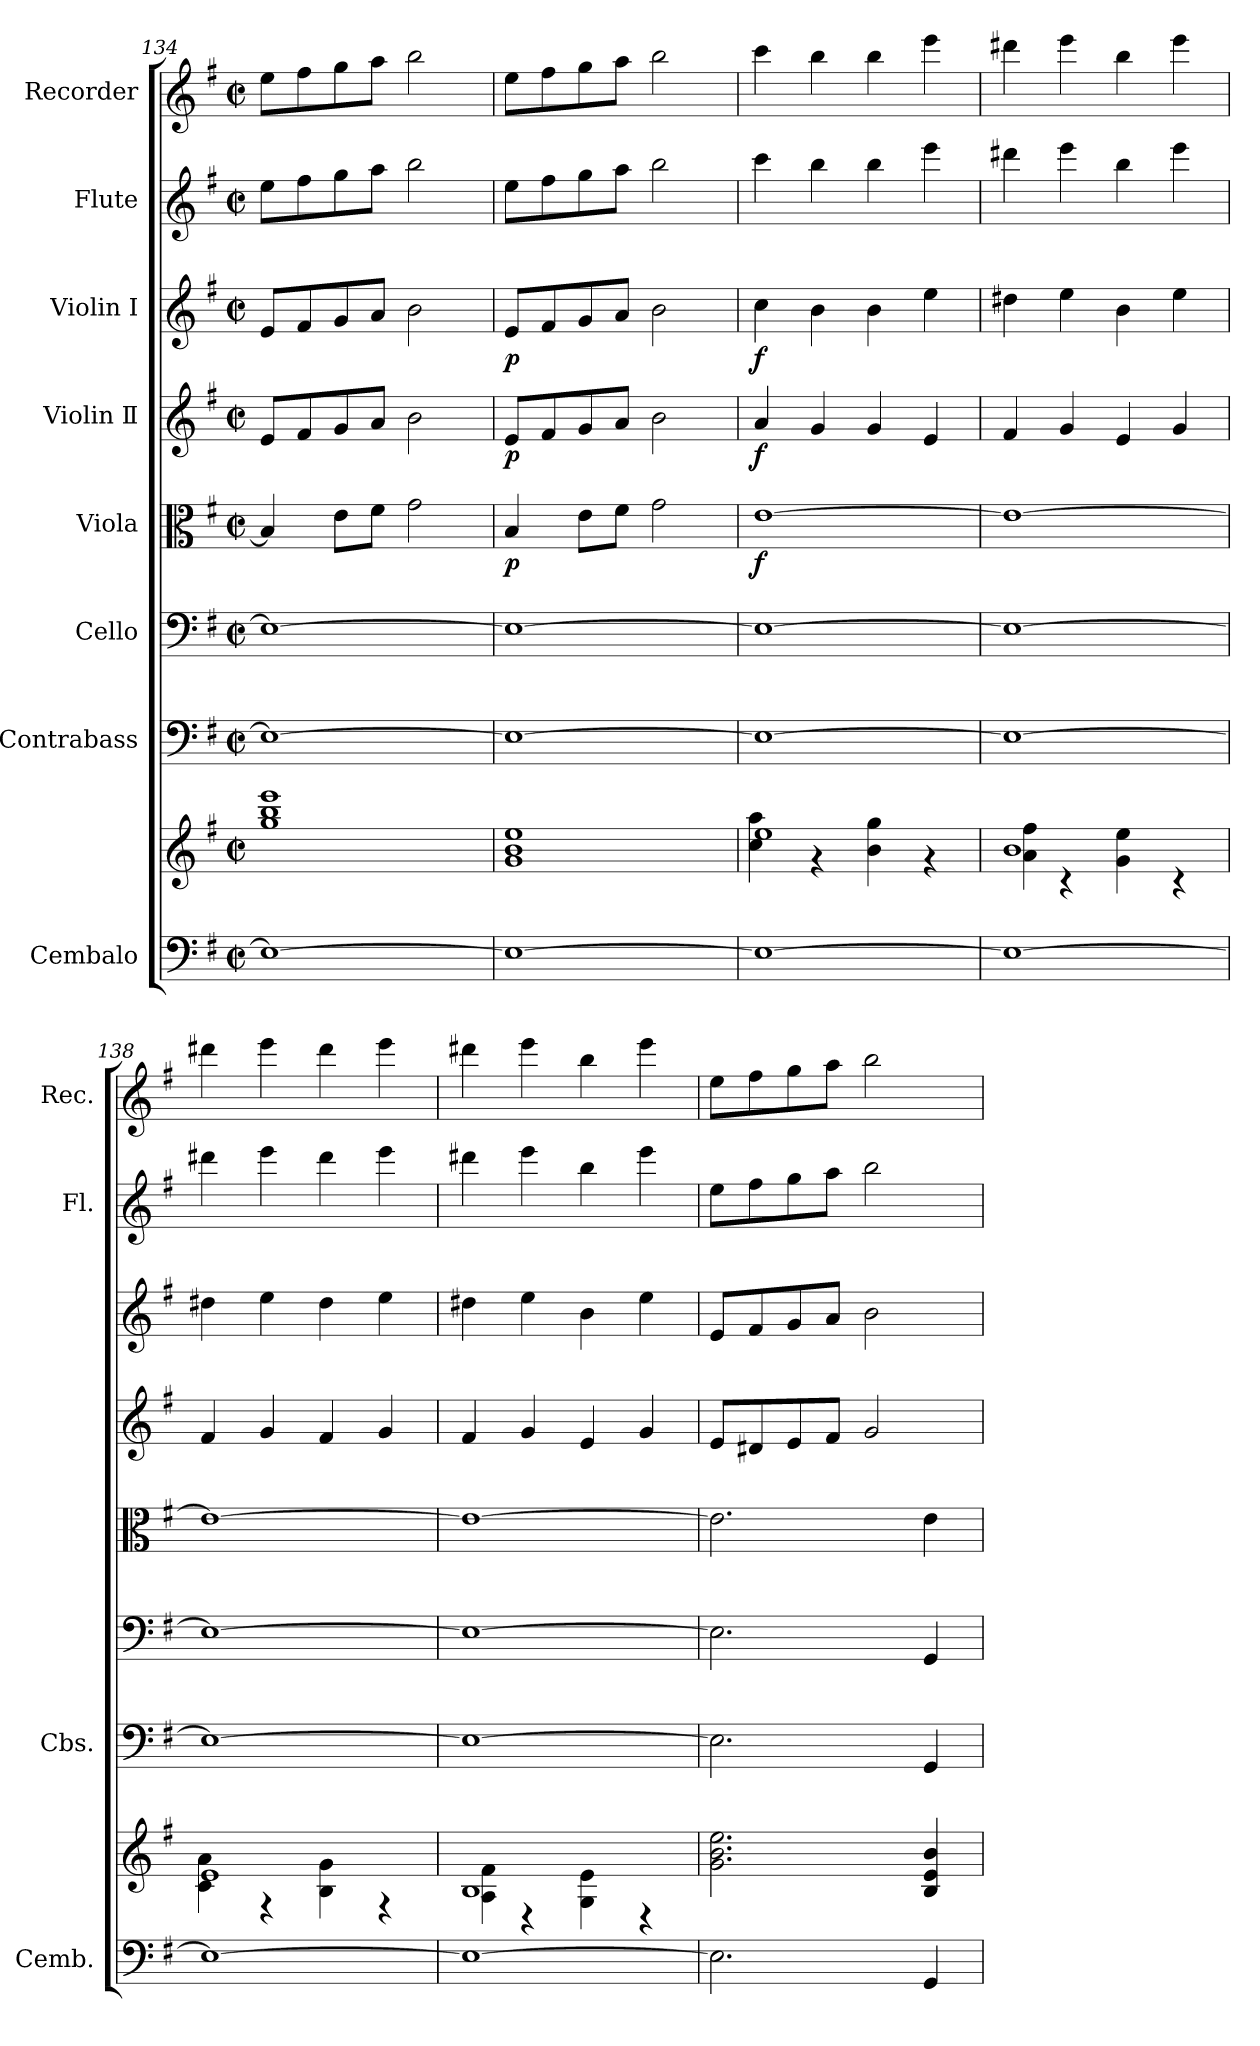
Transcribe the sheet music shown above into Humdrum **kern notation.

**kern	**kern	**kern	**kern	**kern	**dynam	**kern	**dynam	**kern	**dynam	**kern	**kern
*part8	*part8	*part7	*part6	*part5	*part5	*part4	*part4	*part3	*part3	*part2	*part1
*staff9	*staff8	*staff7	*staff6	*staff5	*staff5	*staff4	*staff4	*staff3	*staff3	*staff2	*staff1
*I"Cembalo	*	*I"Contrabass	*I"Cello	*I"Viola	*	*I"Violin Ⅱ	*	*I"Violin Ⅰ	*	*I"Flute	*I"Recorder
*I'Cemb.	*	*I'Cbs.	*	*	*	*	*	*	*	*I'Fl.	*I'Rec.
*clefF4	*clefG2	*clefF4	*clefF4	*clefC3	*	*clefG2	*	*clefG2	*	*clefG2	*clefG2
*	*	*ITrd7c12	*	*	*	*	*	*	*	*	*
*k[f#]	*k[f#]	*k[f#]	*k[f#]	*k[f#]	*	*k[f#]	*	*k[f#]	*	*k[f#]	*k[f#]
*M2/2	*M2/2	*M2/2	*M2/2	*M2/2	*	*M2/2	*	*M2/2	*	*M2/2	*M2/2
*met(c|)	*met(c|)	*met(c|)	*met(c|)	*met(c|)	*	*met(c|)	*	*met(c|)	*	*met(c|)	*met(c|)
=134	=134	=134	=134	=134	=134	=134	=134	=134	=134	=134	=134
1E_	1gg 1bb 1eee	1EE_	1E_	4B/]	.	8e/L	.	8e/L	.	8ee\L	8ee\L
.	.	.	.	.	.	8f#/	.	8f#/	.	8ff#\	8ff#\
.	.	.	.	8e\L	.	8g/	.	8g/	.	8gg\	8gg\
.	.	.	.	8f#\J	.	8a/J	.	8a/J	.	8aa\J	8aa\J
.	.	.	.	2g\	.	2b\	.	2b\	.	2bb\	2bb\
=135	=135	=135	=135	=135	=135	=135	=135	=135	=135	=135	=135
!	!	!	!	!	!LO:DY:b	!	!LO:DY:b	!	!LO:DY:b	!	!
1E_	1g 1b 1ee	1EE_	1E_	4B/	p	8e/L	p	8e/L	p	8ee\L	8ee\L
.	.	.	.	.	.	8f#/	.	8f#/	.	8ff#\	8ff#\
.	.	.	.	8e\L	.	8g/	.	8g/	.	8gg\	8gg\
.	.	.	.	8f#\J	.	8a/J	.	8a/J	.	8aa\J	8aa\J
.	.	.	.	2g\	.	2b\	.	2b\	.	2bb\	2bb\
=136	=136	=136	=136	=136	=136	=136	=136	=136	=136	=136	=136
*	*^	*	*	*	*	*	*	*	*	*	*
!	!	!	!	!	!	!LO:DY:b	!	!LO:DY:b	!	!LO:DY:b	!	!
1E_	1ee	4cc\ 4aa\	1EE_	1E_	[1e	f	4a/	f	4cc\	f	4ccc\	4ccc\
.	.	4r	.	.	.	.	4g/	.	4b\	.	4bb\	4bb\
.	.	4b\ 4gg\	.	.	.	.	4g/	.	4b\	.	4bb\	4bb\
.	.	4r	.	.	.	.	4e/	.	4ee\	.	4eee\	4eee\
=137	=137	=137	=137	=137	=137	=137	=137	=137	=137	=137	=137	=137
1E_	1b	4a\ 4ff#\	1EE_	1E_	1e_	.	4f#/	.	4dd#X\	.	4ddd#X\	4ddd#X\
.	.	4r	.	.	.	.	4g/	.	4ee\	.	4eee\	4eee\
.	.	4g\ 4ee\	.	.	.	.	4e/	.	4b\	.	4bb\	4bb\
.	.	4r	.	.	.	.	4g/	.	4ee\	.	4eee\	4eee\
=138	=138	=138	=138	=138	=138	=138	=138	=138	=138	=138	=138	=138
1E_	1e	4c\ 4a\	1EE_	1E_	1e_	.	4f#/	.	4dd#X\	.	4ddd#X\	4ddd#X\
.	.	4r	.	.	.	.	4g/	.	4ee\	.	4eee\	4eee\
.	.	4B\ 4g\	.	.	.	.	4f#/	.	4dd#\	.	4ddd#\	4ddd#\
.	.	4r	.	.	.	.	4g/	.	4ee\	.	4eee\	4eee\
!!LO:PB:g=z
=139	=139	=139	=139	=139	=139	=139	=139	=139	=139	=139	=139	=139
1E_	1B	4A\ 4f#\	1EE_	1E_	1e_	.	4f#/	.	4dd#X\	.	4ddd#X\	4ddd#X\
.	.	4r	.	.	.	.	4g/	.	4ee\	.	4eee\	4eee\
.	.	4G\ 4e\	.	.	.	.	4e/	.	4b\	.	4bb\	4bb\
.	.	4r	.	.	.	.	4g/	.	4ee\	.	4eee\	4eee\
*	*v	*v	*	*	*	*	*	*	*	*	*	*
=140	=140	=140	=140	=140	=140	=140	=140	=140	=140	=140	=140
2.E\]	2.g\ 2.b\ 2.ee\	2.EE\]	2.E\]	2.e\]	.	8e/L	.	8e/L	.	8ee\L	8ee\L
.	.	.	.	.	.	8d#X/	.	8f#/	.	8ff#\	8ff#\
.	.	.	.	.	.	8e/	.	8g/	.	8gg\	8gg\
.	.	.	.	.	.	8f#/J	.	8a/J	.	8aa\J	8aa\J
.	.	.	.	.	.	2g/	.	2b\	.	2bb\	2bb\
4GG/	4B/ 4e/ 4b/	4GGG/	4GG/	4e\	.	.	.	.	.	.	.
=	=	=	=	=	=	=	=	=	=	=	=
*-	*-	*-	*-	*-	*-	*-	*-	*-	*-	*-	*-
